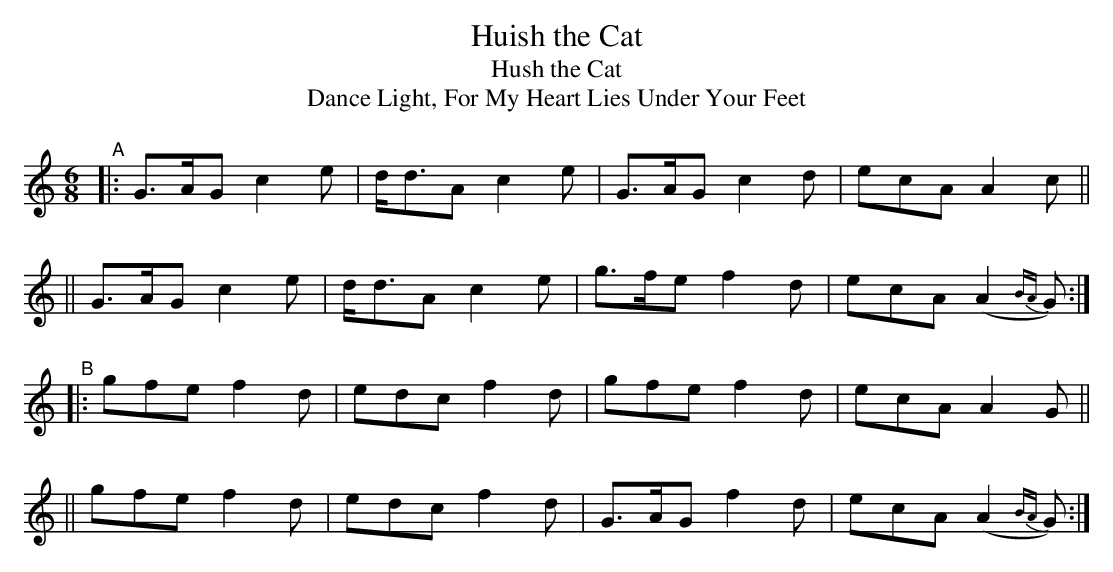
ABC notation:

X:1
T: Huish the Cat
T: Hush the Cat
T: Dance Light, For My Heart Lies Under Your Feet
M: 6/8
L: 1/8
K: Gmix
"^A"\
|: G>AG c2e | d<dA c2e | G>AG c2d | ecA A2c ||
|| G>AG c2e | d<dA c2e | g>fe f2d | ecA (A2{BA}G) :|
"^B"\
|: gfe f2d | edc f2d | gfe f2d | ecA A2G ||
|| gfe f2d | edc f2d | G>AG f2d | ecA (A2{BA}G) :|
